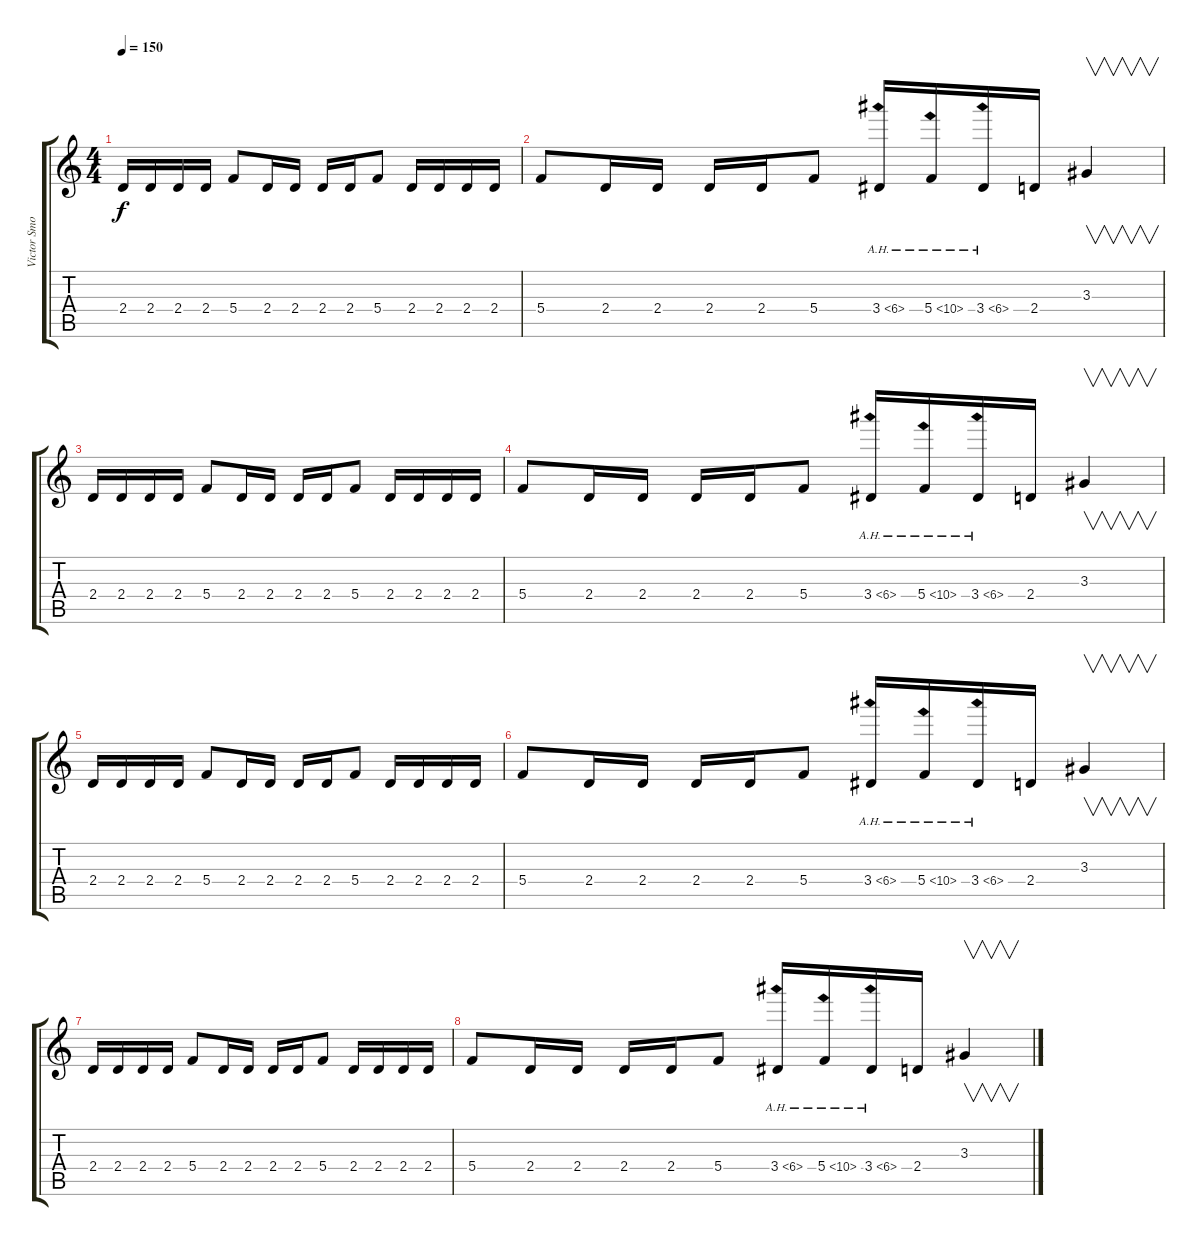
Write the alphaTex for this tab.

\track ("Victor Smolski" "Victor Smo") {instrument distortionguitar}
\staff {score tabs}
\tuning (D4 A3 F3 C3 G2 D2) {hide}
\ts (4 4)
\tempo 150
\clef g2
\ks c
2.4.16{dy f} 2.4.16 2.4.16 2.4.16 5.4.8 2.4.16 2.4.16 2.4.16 2.4.16 5.4.8 2.4.16 2.4.16 2.4.16 2.4.16 |
5.4.8 2.4.16 2.4.16 2.4.16 2.4.16 5.4.8 3.4{ah 3}.16 5.4{ah 5}.16 3.4{ah 3}.16 2.4.16 3.3.4{v instrument guitarharmonics} |
2.4.16{instrument distortionguitar} 2.4.16 2.4.16 2.4.16 5.4.8 2.4.16 2.4.16 2.4.16 2.4.16 5.4.8 2.4.16 2.4.16 2.4.16 2.4.16 |
5.4.8 2.4.16 2.4.16 2.4.16 2.4.16 5.4.8 3.4{ah 3}.16 5.4{ah 5}.16 3.4{ah 3}.16 2.4.16 3.3.4{v instrument guitarharmonics} |
2.4.16{instrument distortionguitar} 2.4.16 2.4.16 2.4.16 5.4.8 2.4.16 2.4.16 2.4.16 2.4.16 5.4.8 2.4.16 2.4.16 2.4.16 2.4.16 |
5.4.8 2.4.16 2.4.16 2.4.16 2.4.16 5.4.8 3.4{ah 3}.16 5.4{ah 5}.16 3.4{ah 3}.16 2.4.16 3.3.4{v instrument guitarharmonics} |
2.4.16{instrument distortionguitar} 2.4.16 2.4.16 2.4.16 5.4.8 2.4.16 2.4.16 2.4.16 2.4.16 5.4.8 2.4.16 2.4.16 2.4.16 2.4.16 |
5.4.8 2.4.16 2.4.16 2.4.16 2.4.16 5.4.8 3.4{ah 3}.16 5.4{ah 5}.16 3.4{ah 3}.16 2.4.16 3.3.4{v}
